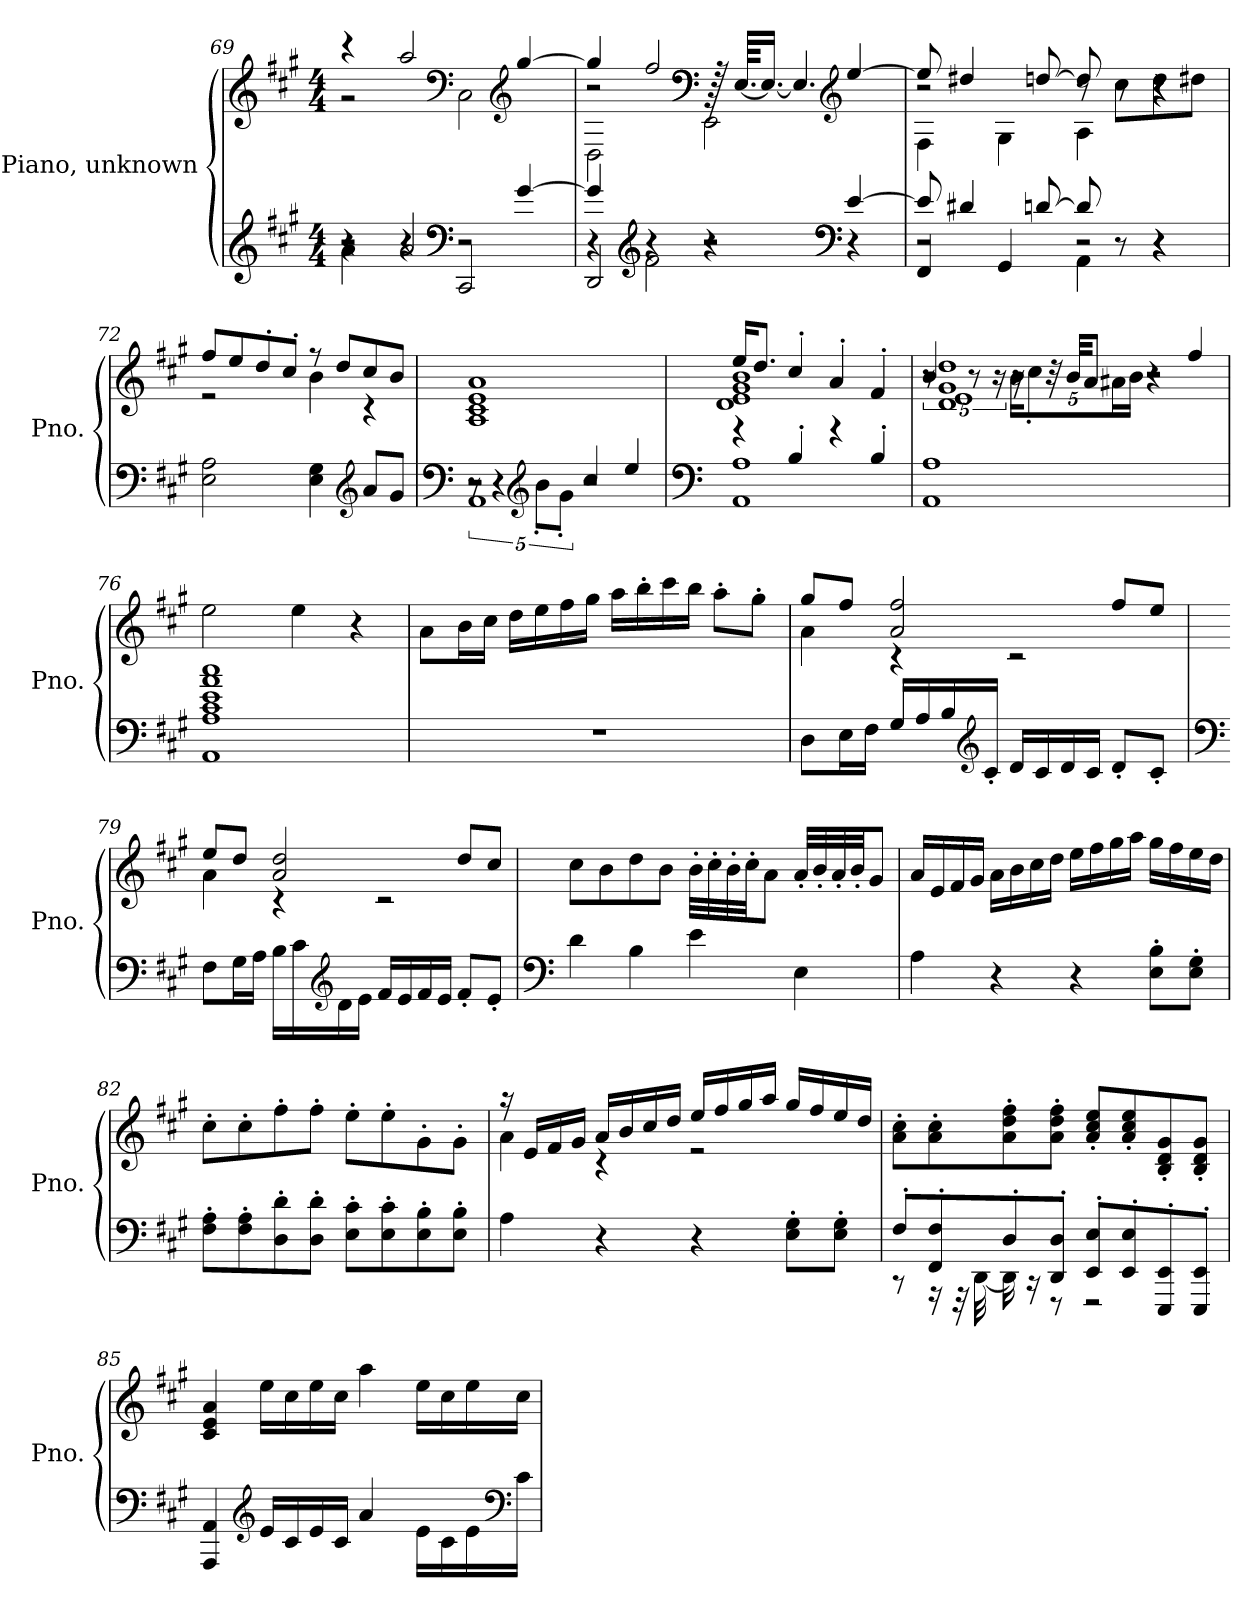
**kern	**kern
*part1	*part1
*staff2	*staff1
*I"Piano, unknown	*
*I'Pno.	*
*clefG2	*clefG2
*k[f#c#g#]	*k[f#c#g#]
*M4/4	*M4/4
=69	=69
*^	*^
*	*^	*	*
4r	4a\	2r	4r	2r
2a/	4r	.	2aa/	.
*clefF4	*	*	*clefF4	*
.	2r	2CC#/	.	2C#\
*	*	*	*clefG2	*
[4g#/	.	.	[4gg#/	.
!!LO:LB:g=z
=70	=70	=70	=70	=70
*	*	*	*	*^
4g#/]	4r	2DD/	4gg#/]	2r	2D\
*clefG2	*	*	*	*	*
4r	2f#\	.	2ff#/	.	.
*	*	*	*clefF4	*	*
4r	.	2r	.	128r	2EE\
.	.	.	.	[64.E/KKLL	.
.	.	.	.	16.E/JJ_	.
.	.	.	.	4.E/]	.
*clefF4	*	*	*clefG2	*	*
[4e/	4r	.	[4ee/	.	.
=71	=71	=71	=71	=71	=71
8e/]	2r	4FF#/	8ee/]	2r	4F#\
4d#X/	.	.	4dd#X/	.	.
.	.	4GG#/	.	.	4G#\
[8dn/	.	.	[8ddn/	.	.
8d/]	4AA\	2r	8dd/]	8r	4A\
8r	.	.	8r	8cc#\L	.
4r	4r	.	4r	8dd\	4r
.	.	.	.	8dd#X\J	.
*v	*v	*v	*	*	*
*	*	*v	*v
=72	=72	=72
2E\ 2A\	8ff#/L	2r
.	8ee/	.
.	8dd'/	.
.	8cc#'/J	.
4E\ 4G#\	8r	4b\
.	8dd/L	.
*clefG2	*	*
8a/L	8cc#/	4r
8g#/J	8b/J	.
*	*v	*v
!!LO:LB:g=z
=73	=73
*clefF4	*
*^	*
*	*^	*
2r	10r	1AA	1A 1c# 1e 1a
.	5r	.	.
*clefG2	*	*	*
.	10b'\L	.	.
.	10g#'\J	.	.
4cc#/	2r	.	.
4ee/	.	.	.
*v	*v	*v	*
=74	=74
*clefF4	*
*^	*^
4r	1AA 1A	16ee/KL	1d 1e 1g# 1b
.	.	8.dd/J	.
4B'/	.	4cc#'/	.
4r	.	4a'/	.
4B'/	.	4f#'/	.
*v	*v	*	*
=75	=75	=75
*	*	*^
1AA 1A	4b/	10r	1d 1e 1g# 1dd
.	.	10r	.
.	.	20r	.
.	16r	20b\KL	.
.	.	10cc#'\	.
.	32r	.	.
.	32b/KKL	.	.
.	8a/J	.	.
.	.	20a#X\L	.
.	.	20b\JJ	.
.	4r	2r	.
.	4ff#/	.	.
*	*v	*v	*v
=76	=76
1AA 1A 1c# 1e 1a 1cc#	2ee\
.	4ee\
.	4r
!!LO:PB:g=z
=77	=77
1r	8a\L
.	16b\L
.	16cc#\JJ
.	16dd\LL
.	16ee\
.	16ff#\
.	16gg#\JJ
.	16aa\LL
.	16bb'\
.	16ccc#\
.	16bb\JJ
.	8aa'\L
.	8gg#'\J
=78	=78
*	*^
8D\L	8gg#/L	4a\
16E\L	8ff#/J	.
16F#\JJ	.	.
16G#/LL	2a/ 2ff#/	4r
16A/	.	.
16B/	.	.
*clefG2	*	*
16c#'/JJ	.	.
16d/LL	.	2r
16c#/	.	.
16d/	.	.
16c#/JJ	.	.
8d'/L	8ff#/L	.
8c#'/J	8ee/J	.
!!LO:LB:g=z	!!
=79	=79	=79
*clefF4	*	*
8F#\L	8ee/L	4a\
16G#\L	8dd/J	.
16A\JJ	.	.
16B\LL	2a/ 2dd/	4r
16c#\	.	.
*clefG2	*	*
16d\	.	.
16e\JJ	.	.
16f#/LL	.	2r
16e/	.	.
16f#/	.	.
16e/JJ	.	.
8f#'/L	8dd/L	.
8e'/J	8cc#/J	.
*	*v	*v
=80	=80
*clefF4	*
4d\	8cc#\L
.	8b\
4B\	8dd\
.	8b\J
4e\	32b'\LLL
.	32cc#'\
.	32b'\
.	32cc#'\JJ
.	8a\J
4E\	32a'/LLL
.	32b'/
.	32a'/
.	32b'/JJ
.	8g#/J
!!LO:LB:g=z
=81	=81
4A\	16a/LL
.	16e/
.	16f#/
.	16g#/JJ
4r	16a\LL
.	16b\
.	16cc#\
.	16dd\JJ
4r	16ee\LL
.	16ff#\
.	16gg#\
.	16aa\JJ
8E\' 8B\'L	16gg#\LL
.	16ff#\
8E\' 8G#\'J	16ee\
.	16dd\JJ
=82	=82
8F#\' 8A\'L	8cc#'\L
8F#\' 8A\'	8cc#'\
8D\' 8d\'	8ff#'\
8D\' 8d\'J	8ff#'\J
8E\' 8c#\'L	8ee'\L
8E\' 8c#\'	8ee'\
8E\' 8B\'	8g#'\
8E\' 8B\'J	8g#'\J
=83	=83
*	*^
4A\	16r	4a\
.	16e/LL	.
.	16f#/	.
.	16g#/JJ	.
4r	16a/LL	4r
.	16b/	.
.	16cc#/	.
.	16dd/JJ	.
4r	16ee/LL	2r
.	16ff#/	.
.	16gg#/	.
.	16aa/JJ	.
8E\' 8G#\'L	16gg#/LL	.
.	16ff#/	.
8E\' 8G#\'J	16ee/	.
.	16dd/JJ	.
*	*v	*v
!!LO:LB:g=z
=84	=84
*^	*
8F#'/L	8r	8a\' 8cc#\'L
8FF#/' 8F#/'	16r	8a\' 8cc#\'
.	32r	.
.	[32DD\	.
8D'/	16DD\]	8a\' 8dd\' 8ff#\'
.	16r	.
8DD/' 8D/'J	8r	8a\' 8dd\' 8ff#\'J
8EE/' 8E/'L	2r	8a/' 8cc#/' 8ee/'L
8EE/' 8E/'	.	8a/' 8cc#/' 8ee/'
8EEE/' 8EE/'	.	8B/' 8d/' 8g#/'
8EEE/' 8EE/'J	.	8B/' 8d/' 8g#/'J
*v	*v	*
=85	=85
4AAA/ 4AA/	4c#/ 4e/ 4a/
*clefG2	*
16e/LL	16ee\LL
16c#/	16cc#\
16e/	16ee\
16c#/JJ	16cc#\JJ
4a/	4aa\
16e\LL	16ee\LL
16c#\	16cc#\
16e\	16ee\
*clefF4	*
16c#\JJ	16cc#\JJ
=	=
*-	*-
